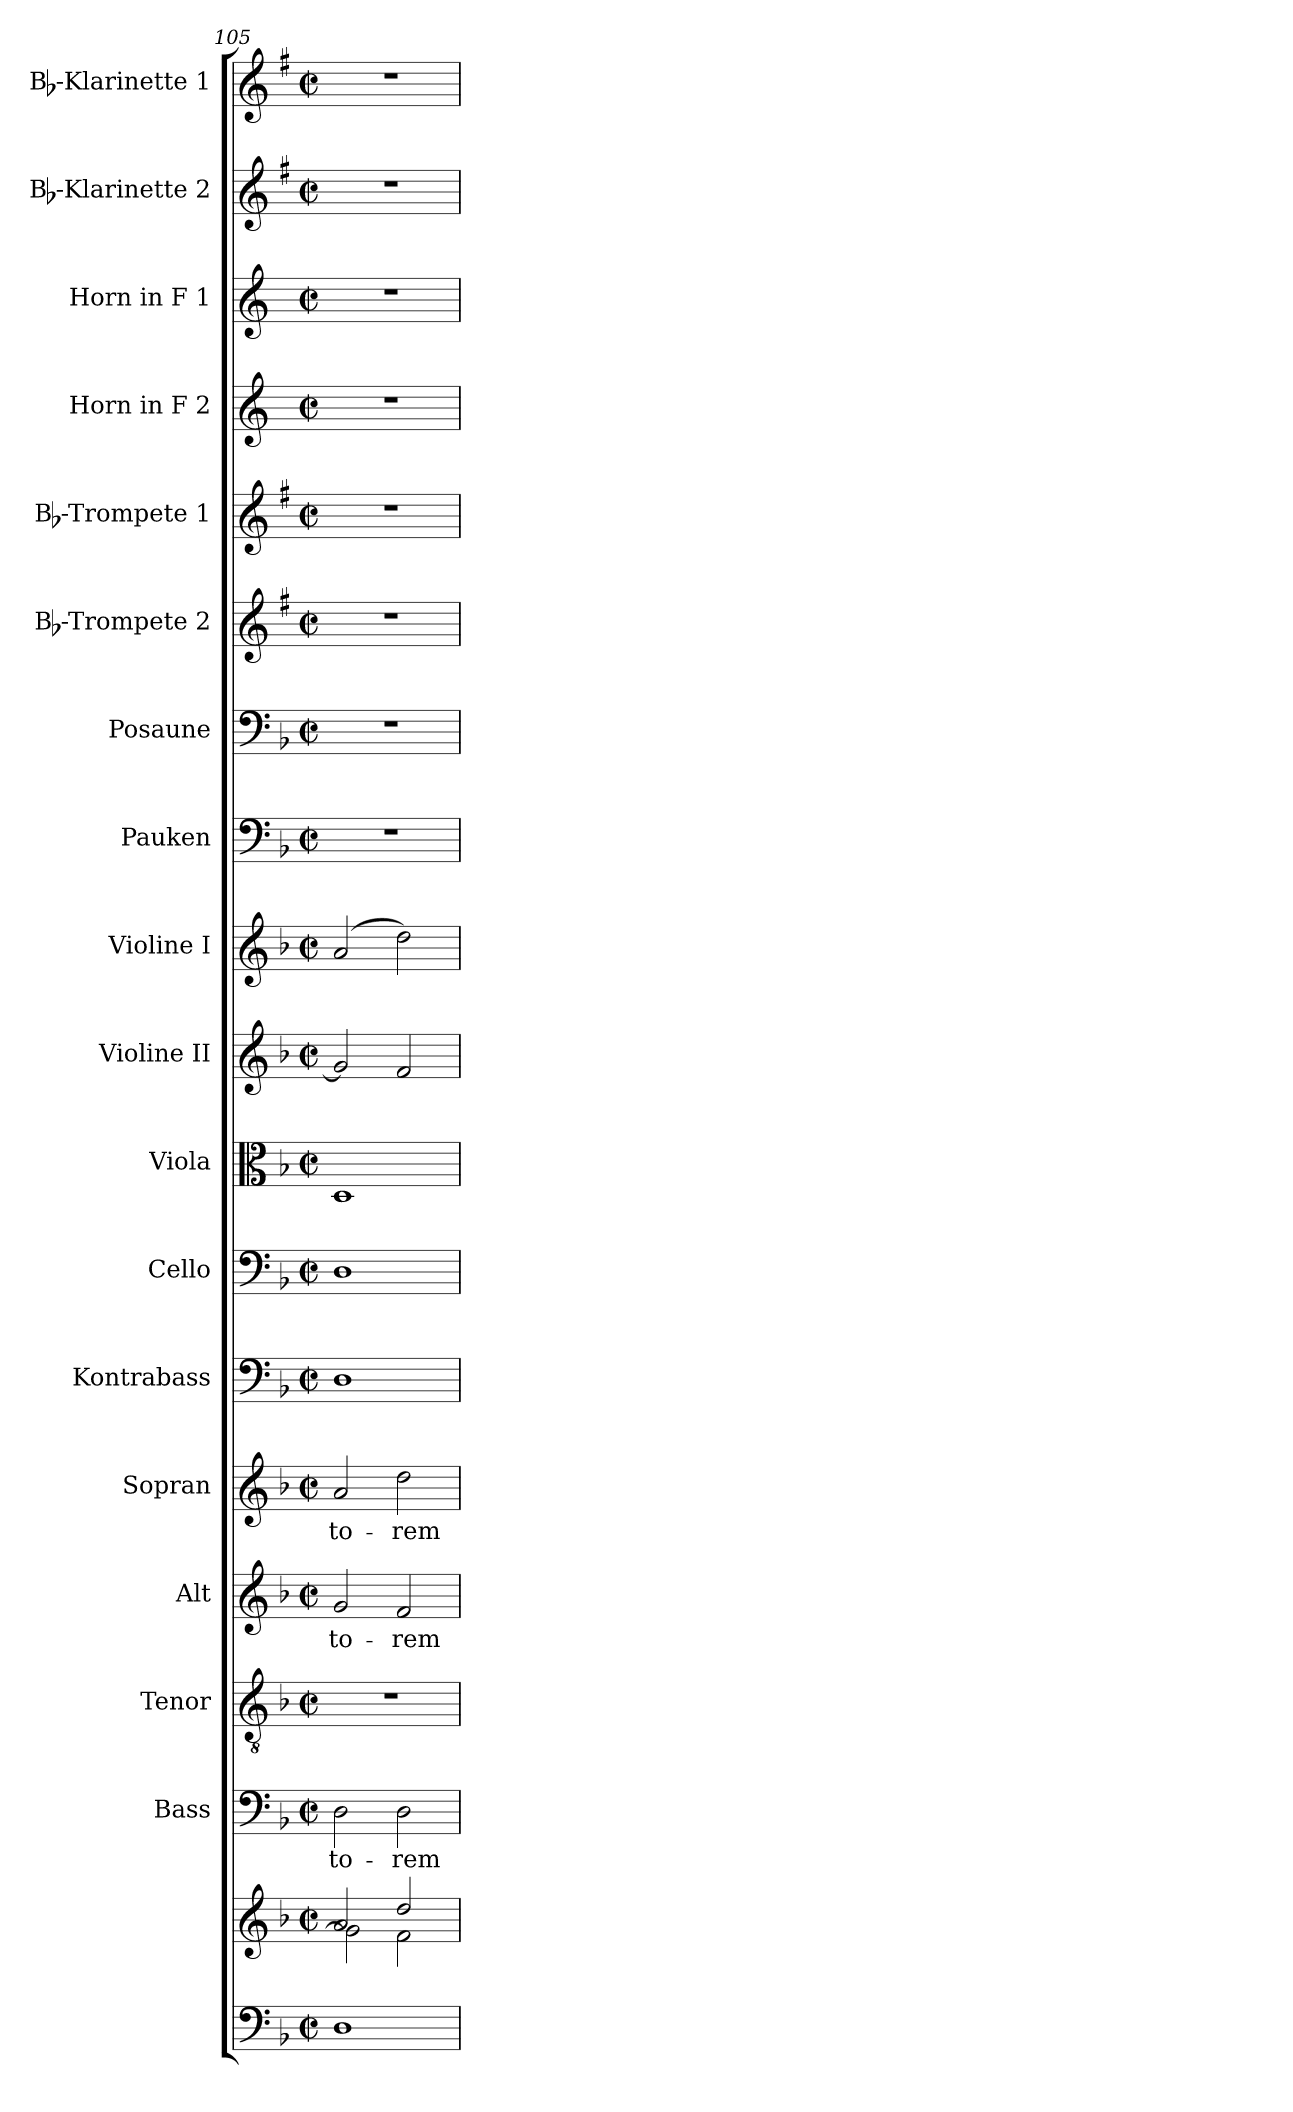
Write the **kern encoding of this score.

**kern	**kern	**kern	**text	**kern	**kern	**text	**kern	**text	**kern	**kern	**kern	**kern	**kern	**kern	**kern	**kern	**kern	**kern	**kern	**kern	**kern
*part18	*part18	*part17	*part17	*part16	*part15	*part15	*part14	*part14	*part13	*part12	*part11	*part10	*part9	*part8	*part7	*part6	*part5	*part4	*part3	*part2	*part1
*staff19	*staff18	*staff17	*staff17	*staff16	*staff15	*staff15	*staff14	*staff14	*staff13	*staff12	*staff11	*staff10	*staff9	*staff8	*staff7	*staff6	*staff5	*staff4	*staff3	*staff2	*staff1
*	*	*I"Bass	*	*I"Tenor	*I"Alt	*	*I"Sopran	*	*I"Kontrabass	*I"Cello	*I"Viola	*I"Violine II	*I"Violine I	*I"Pauken	*I"Posaune	*I"Bb-Trompete 2	*I"Bb-Trompete 1	*I"Horn in F 2	*I"Horn in F 1	*I"Bb-Klarinette 2	*I"Bb-Klarinette 1
*	*	*I'B.	*	*I'T.	*I'A.	*	*I'S.	*	*I'Kb.	*	*I'Vla.	*I'Vl. II	*I'Vl. I	*I'Pk.	*I'Pos.	*I'Bb Trp. 2	*I'Bb Trp. 1	*	*	*I'Bb Kl. 2	*I'Bb Kl. 1
*clefF4	*clefG2	*clefF4	*	*clefGv2	*clefG2	*	*clefG2	*	*clefF4	*clefF4	*clefC3	*clefG2	*clefG2	*clefF4	*clefF4	*clefG2	*clefG2	*clefG2	*clefG2	*clefG2	*clefG2
*	*	*	*	*	*	*	*	*	*ITrd7c12	*	*	*	*	*	*	*ITrd1c2	*ITrd1c2	*ITrd4c7	*ITrd4c7	*ITrd1c2	*ITrd1c2
*k[b-]	*k[b-]	*k[b-]	*	*k[b-]	*k[b-]	*	*k[b-]	*	*k[b-]	*k[b-]	*k[b-]	*k[b-]	*k[b-]	*k[b-]	*k[b-]	*k[b-]	*k[b-]	*k[b-]	*k[b-]	*k[b-]	*k[b-]
*F:	*F:	*F:	*	*F:	*F:	*	*F:	*	*F:	*F:	*F:	*F:	*F:	*F:	*F:	*F:	*F:	*F:	*F:	*F:	*F:
*M2/2	*M2/2	*M2/2	*	*M2/2	*M2/2	*	*M2/2	*	*M2/2	*M2/2	*M2/2	*M2/2	*M2/2	*M2/2	*M2/2	*M2/2	*M2/2	*M2/2	*M2/2	*M2/2	*M2/2
*met(c|)	*met(c|)	*met(c|)	*	*met(c|)	*met(c|)	*	*met(c|)	*	*met(c|)	*met(c|)	*met(c|)	*met(c|)	*met(c|)	*met(c|)	*met(c|)	*met(c|)	*met(c|)	*met(c|)	*met(c|)	*met(c|)	*met(c|)
=105	=105	=105	=105	=105	=105	=105	=105	=105	=105	=105	=105	=105	=105	=105	=105	=105	=105	=105	=105	=105	=105
*	*^	*	*	*	*	*	*	*	*	*	*	*	*	*	*	*	*	*	*	*	*
!	!	!	!	!LO:LY:b	!	!	!LO:LY:b	!	!LO:LY:b	!	!	!	!	!	!	!	!	!	!	!	!	!
1D	2a/	2g\]	2D\	-to-	1r	2g/	-to-	2a/	-to-	1DD	1D	1D	2g/]	(2a/	1r	1r	1r	1r	1r	1r	1r	1r
!	!	!	!	!LO:LY:b	!	!	!LO:LY:b	!	!LO:LY:b	!	!	!	!	!	!	!	!	!	!	!	!	!
.	2dd/	2f\	2D\	-rem	.	2f/	-rem	2dd\	-rem	.	.	.	2f/	2dd\)	.	.	.	.	.	.	.	.
*	*v	*v	*	*	*	*	*	*	*	*	*	*	*	*	*	*	*	*	*	*	*	*
=	=	=	=	=	=	=	=	=	=	=	=	=	=	=	=	=	=	=	=	=	=
*-	*-	*-	*-	*-	*-	*-	*-	*-	*-	*-	*-	*-	*-	*-	*-	*-	*-	*-	*-	*-	*-
